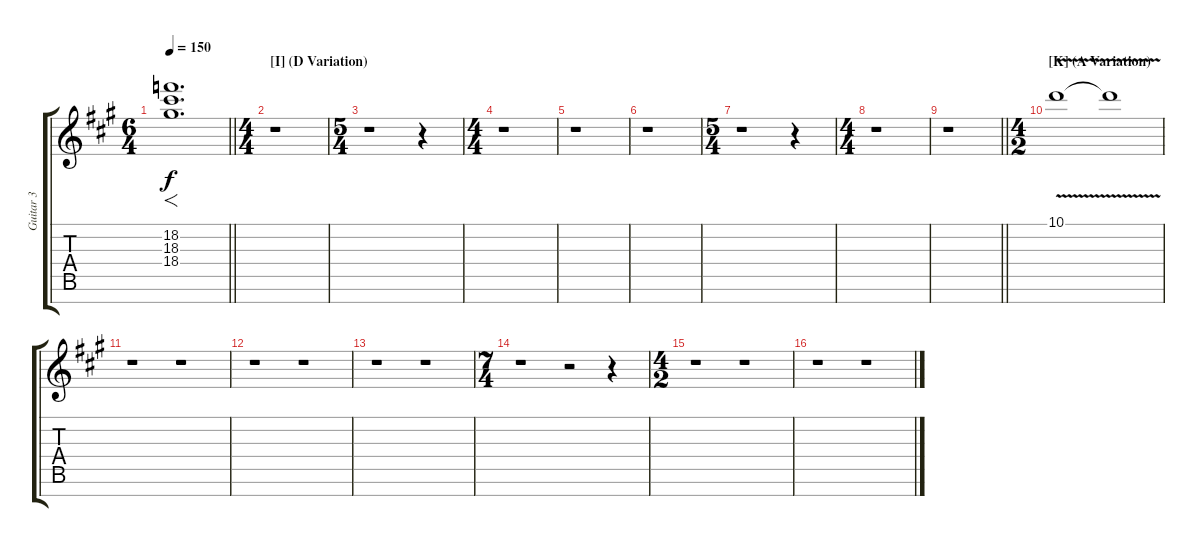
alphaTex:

\track ("Guitar 3" "Guitar 3") {instrument distortionguitar}
\staff {score tabs}
\tuning (E4 B3 G3 D3 A2 E2 B1) {hide}
\ts (6 4)
\tempo 150
\clef g2
\barLineRight lightlight
\ks f#minor
(18.2 18.3 18.4).1{f d dy f} |
\ts (4 4)
\section ("" "[I] (D Variation)")
r.1 |
\ts (5 4)
r.1 r.4 |
\ts (4 4)
r.1 |
r.1 |
r.1 |
\ts (5 4)
r.1 r.4 |
\ts (4 4)
r.1 |
\barLineRight lightlight
r.1 |
\ts (4 2)
\section ("" "[K] (A Variation)")
10.1{v}.1{volume 0} 10.1{t}.1 |
r.1 r.1 |
r.1{volume 13} r.1 |
r.1 r.1 |
\ts (7 4)
r.1 r.2 r.4 |
\ts (4 2)
r.1 r.1 |
r.1 r.1
